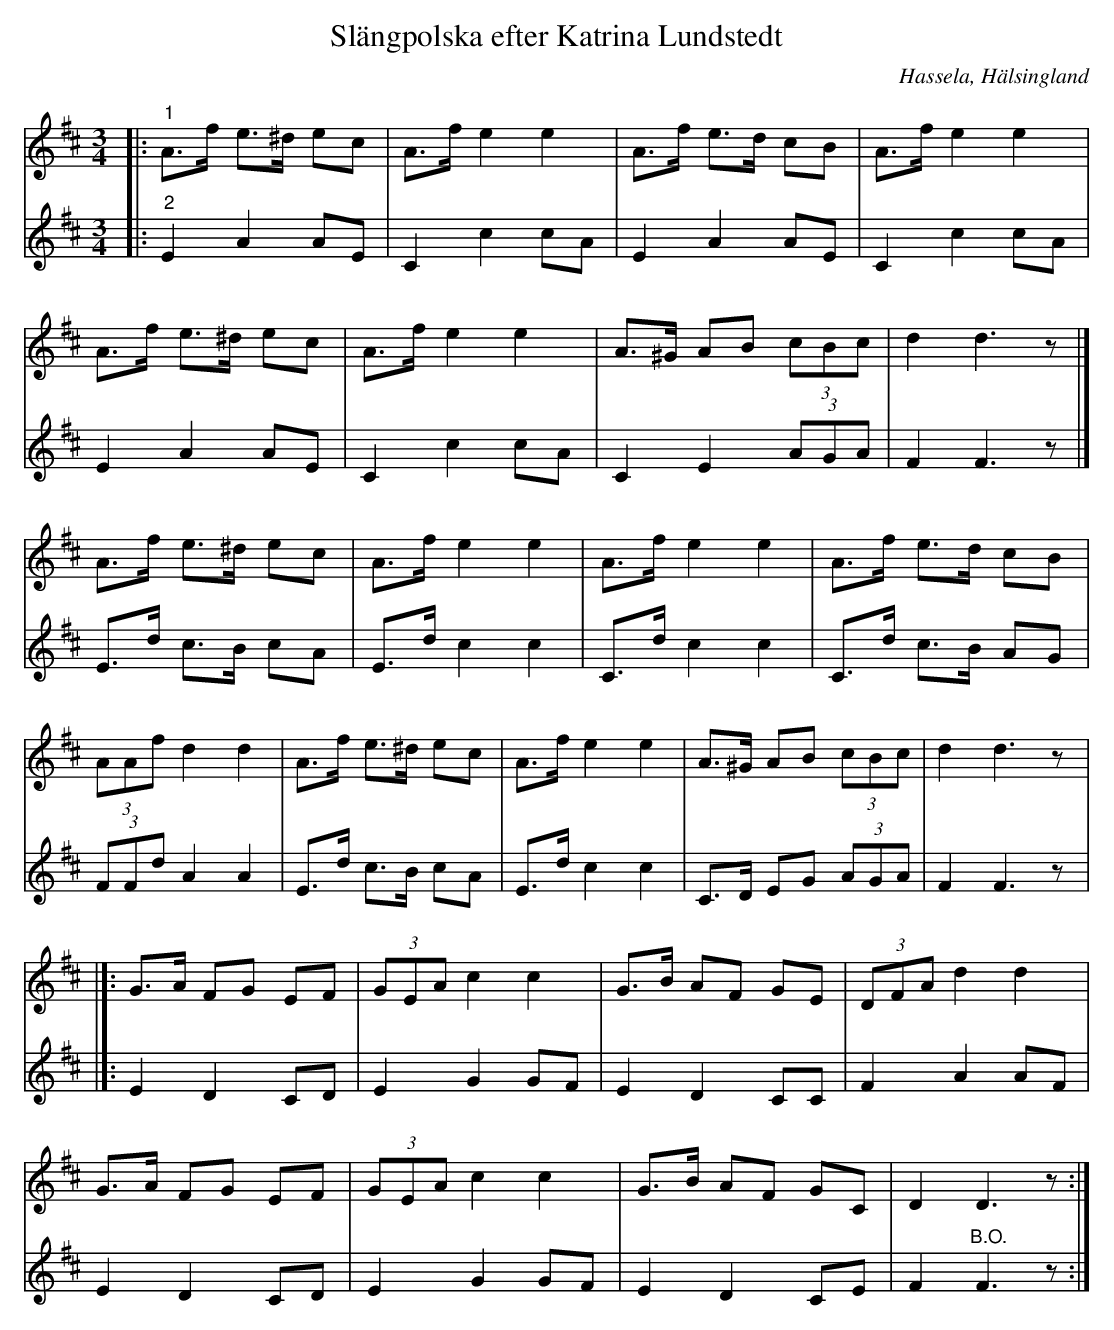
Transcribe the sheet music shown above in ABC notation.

X:1
T:Slängpolska efter Katrina Lundstedt
O:Hassela, Hälsingland
L:1/8
M:3/4
K:D
V:1
|:"^1" A>f e>^d ec | A>f e2 e2 | A>f e>d cB | A>f e2 e2 |
A>f e>^d ec | A>f e2 e2 | A>^G AB (3cBc | d2 d3 z |]
A>f e>^d ec | A>f e2 e2 | A>f e2 e2 | A>f e>d cB |
(3AAf d2 d2 | A>f e>^d ec | A>f e2 e2 | A>^G AB (3cBc | d2 d3 z |]:
G>A FG EF | (3GEA c2 c2 | G>B AF GE | (3DFA d2 d2 |
G>A FG EF | (3GEA c2 c2 | G>B AF GC | D2 D3 z :|
V:2
|:"^2" E2 A2 AE | C2 c2 cA | E2 A2 AE | C2 c2 cA |
E2 A2 AE | C2 c2 cA | C2 E2 (3AGA | F2 F3 z |]
E>d c>B cA | E>d c2 c2 | C>d c2 c2 | C>d c>B AG |
(3FFd A2 A2 | E>d c>B cA | E>d c2 c2 | C>D EG (3AGA | F2 F3 z |]:
E2 D2 CD | E2 G2 GF | E2 D2 CC | F2 A2 AF |
E2 D2 CD | E2 G2 GF | E2 D2 CE | F2"^B.O." F3 z :|
